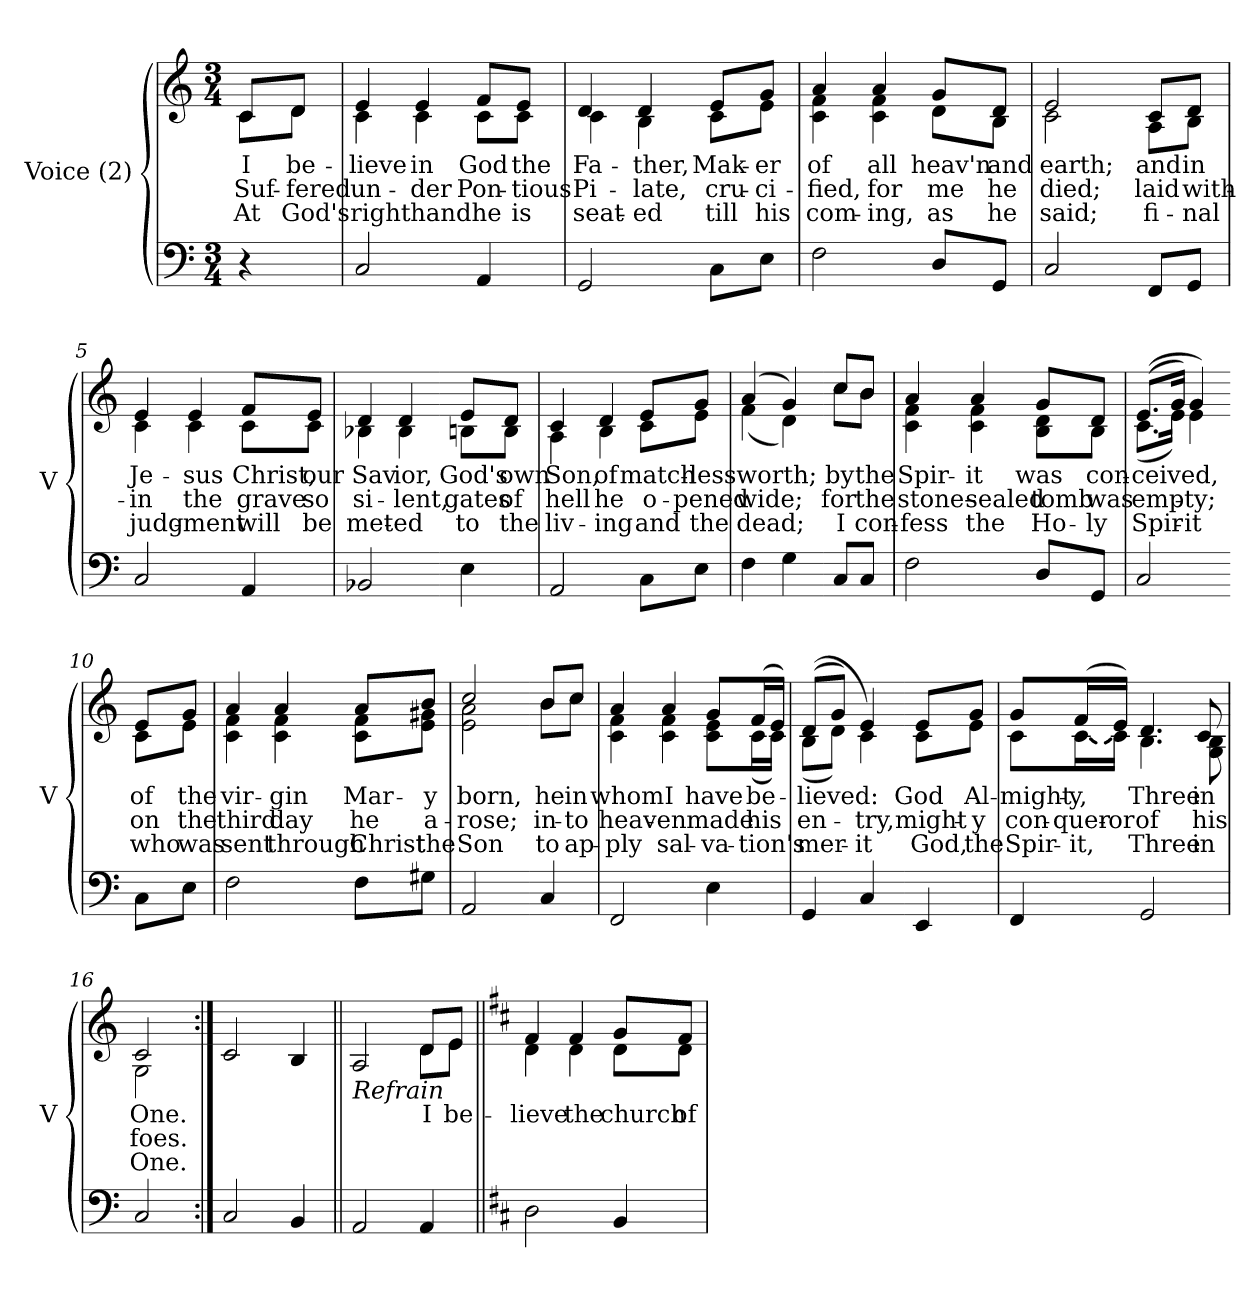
**kern	**kern	**text	**text	**text
*part2	*part1	*part1	*part1	*part1
*staff2	*staff1	*staff1	*staff1	*staff1
*I"Voice (2)	*I"Voice (2)	*	*	*
*I'V	*I'V	*	*	*
*clefF4	*clefG2	*	*	*
*k[]	*k[]	*	*	*
*M3/4	*M3/4	*	*	*
=	=	=	=	=
!	!LO:TX:b:i:t=Verse	!	!	!
!	!	!LO:LY:b	!LO:LY:b	!LO:LY:b
*	*^	*	*	*
4r	8c/L	8c\L	I	Suf-	At
!	!	!	!LO:LY:b	!LO:LY:b	!LO:LY:b
.	8d/J	8d\J	be-	-fered	God's
=1	=1	=1	=1	=1	=1
!	!	!	!LO:LY:b	!LO:LY:b	!LO:LY:b
2C/	4e/	4c\	-lieve	un-	right
!	!	!	!LO:LY:b	!LO:LY:b	!LO:LY:b
.	4e/	4c\	in	-der	hand
!	!	!	!LO:LY:b	!LO:LY:b	!LO:LY:b
4AA/	8f/L	8c\L	God	Pon-	he
!	!	!	!LO:LY:b	!LO:LY:b	!LO:LY:b
.	8e/J	8c\J	the	-tious	is
=2	=2	=2	=2	=2	=2
!	!	!	!LO:LY:b	!LO:LY:b	!LO:LY:b
2GG/	4d/	4c\	Fa-	Pi-	seat-
!	!	!	!LO:LY:b	!LO:LY:b	!LO:LY:b
.	4d/	4B\	-ther,	-late,	-ed
!!LO:LB:g=z	!!
=2X1-	=2X1-	=2X1-	=2X1-	=2X1-	=2X1-
!	!	!	!LO:LY:b	!LO:LY:b	!LO:LY:b
8C\L	8e/L	8c\L	Mak-	cru-	till
!	!	!	!LO:LY:b	!LO:LY:b	!LO:LY:b
8E\J	8g/J	8e\J	-er	-ci-	his
=3	=3	=3	=3	=3	=3
!	!	!	!LO:LY:b	!LO:LY:b	!LO:LY:b
2F\	4a/	4c\ 4f\	of	-fied,	com-
!	!	!	!LO:LY:b	!LO:LY:b	!LO:LY:b
.	4a/	4c\ 4f\	all	for	-ing,
!	!	!	!LO:LY:b	!LO:LY:b	!LO:LY:b
8D/L	8g/L	8d\L	heav'n	me	as
!	!	!	!LO:LY:b	!LO:LY:b	!LO:LY:b
8GG/J	8d/J	8B\J	and	he	he
=4	=4	=4	=4	=4	=4
!	!	!	!LO:LY:b	!LO:LY:b	!LO:LY:b
2C/	2e/	2c\	earth;	died;	said;
!!LO:LB:g=z	!!
=4X2-	=4X2-	=4X2-	=4X2-	=4X2-	=4X2-
!	!	!	!LO:LY:b	!LO:LY:b	!LO:LY:b
8FF/L	8c/L	8A\L	and	laid	fi-
!	!	!	!LO:LY:b	!LO:LY:b	!LO:LY:b
8GG/J	8d/J	8B\J	in	with-	-nal
=5	=5	=5	=5	=5	=5
!	!	!	!LO:LY:b	!LO:LY:b	!LO:LY:b
2C/	4e/	4c\	Je-	-in	judg-
!	!	!	!LO:LY:b	!LO:LY:b	!LO:LY:b
.	4e/	4c\	-sus	the	-ment
!	!	!	!LO:LY:b	!LO:LY:b	!LO:LY:b
4AA/	8f/L	8c\L	Christ,	grave	will
!	!	!	!LO:LY:b	!LO:LY:b	!LO:LY:b
.	8e/J	8c\J	our	so	be
=6	=6	=6	=6	=6	=6
!	!	!	!LO:LY:b	!LO:LY:b	!LO:LY:b
2BB-X/	4d/	4B-X\	Sav	si-	met-
!	!	!	!LO:LY:b	!LO:LY:b	!LO:LY:b
.	4d/	4B-\	ior,	-lent,	-ed
!!LO:LB:g=z	!!
=6X3-	=6X3-	=6X3-	=6X3-	=6X3-	=6X3-
!	!	!	!LO:LY:b	!LO:LY:b	!LO:LY:b
4E\	8e/L	8B\L	God's	gates	to
!	!	!	!LO:LY:b	!LO:LY:b	!LO:LY:b
.	8d/J	8B\J	own	of	the
=7	=7	=7	=7	=7	=7
!	!	!	!LO:LY:b	!LO:LY:b	!LO:LY:b
2AA/	4c/	4A\	Son,	hell	liv-
!	!	!	!LO:LY:b	!LO:LY:b	!LO:LY:b
.	4d/	4B\	of	he	-ing
!	!	!	!LO:LY:b	!LO:LY:b	!LO:LY:b
8C\L	8e/L	8c\L	match-	o-	and
!	!	!	!LO:LY:b	!LO:LY:b	!LO:LY:b
8E\J	8g/J	8e\J	-less	-pened	the
=8	=8	=8	=8	=8	=8
!	!	!	!LO:LY:b	!LO:LY:b	!LO:LY:b
4F\	(>4a/	(<4f\	worth;	wide;	dead;
4G\	4g/)	4d\)	.	.	.
!!LO:LB:g=z	!!
=8X4-	=8X4-	=8X4-	=8X4-	=8X4-	=8X4-
!	!	!	!LO:LY:b	!LO:LY:b	!LO:LY:b
8C/L	8cc/L	8cc\L	by	for	I
!	!	!	!LO:LY:b	!LO:LY:b	!LO:LY:b
8C/J	8b/J	8b\J	the	the	con-
=9	=9	=9	=9	=9	=9
!	!	!	!LO:LY:b	!LO:LY:b	!LO:LY:b
2F\	4a/	4c\ 4f\	Spir-	stone–	-fess
!	!	!	!LO:LY:b	!LO:LY:b	!LO:LY:b
.	4a/	4c\ 4f\	-it	sealed	the
!	!	!	!LO:LY:b	!LO:LY:b	!LO:LY:b
8D/L	8g/L	8B\ 8d\L	was	tomb	Ho-
!	!	!	!LO:LY:b	!LO:LY:b	!LO:LY:b
8GG/J	8d/J	8B\J	con-	was	-ly
=10	=10	=10	=10	=10	=10
!	!	!	!LO:LY:b	!LO:LY:b	!LO:LY:b
2C/	(>(>8.e/L	(<8.c\L	-ceived,	emp-	Spir-
.	16g/Jk)	16e\Jk)	.	.	.
!	!	!	!	!LO:LY:b	!LO:LY:b
.	4g/)	4e\	.	-ty;	-it
!!LO:LB:g=z	!!
=10X5-	=10X5-	=10X5-	=10X5-	=10X5-	=10X5-
!	!	!	!LO:LY:b	!LO:LY:b	!LO:LY:b
8C\L	8e/L	8c\L	of	on	who
!	!	!	!LO:LY:b	!LO:LY:b	!LO:LY:b
8E\J	8g/J	8e\J	the	the	was
=11	=11	=11	=11	=11	=11
!	!	!	!LO:LY:b	!LO:LY:b	!LO:LY:b
2F\	4a/	4c\ 4f\	vir-	third	sent
!	!	!	!LO:LY:b	!LO:LY:b	!LO:LY:b
.	4a/	4c\ 4f\	-gin	day	through
!	!	!	!LO:LY:b	!LO:LY:b	!LO:LY:b
8F\L	8a/L	8c\ 8f\L	Mar-	he	Christ
!	!	!	!LO:LY:b	!LO:LY:b	!LO:LY:b
8G#X\J	8b/J	8e\ 8g#X\J	-y	a-	the
=12	=12	=12	=12	=12	=12
!	!	!	!LO:LY:b	!LO:LY:b	!LO:LY:b
2AA/	2cc/	2e\ 2a\	born,	-rose;	Son
!!LO:LB:g=z	!!
=12X6-	=12X6-	=12X6-	=12X6-	=12X6-	=12X6-
!	!	!	!LO:LY:b	!LO:LY:b	!LO:LY:b
4C/	8b/L	8b\L	he	in-	to
!	!	!	!LO:LY:b	!LO:LY:b	!LO:LY:b
.	8cc/J	8cc\J	in	-to	ap-
=13	=13	=13	=13	=13	=13
!	!	!	!LO:LY:b	!LO:LY:b	!LO:LY:b
2FF/	4a/	4c\ 4f\	whom	heav-	-ply
!	!	!	!LO:LY:b	!LO:LY:b	!LO:LY:b
.	4a/	4c\ 4f\	I	-en	sal-
!	!	!	!LO:LY:b	!LO:LY:b	!LO:LY:b
4E\	8g/L	8c\ 8e\L	have	made	-va-
!	!	!	!LO:LY:b	!LO:LY:b	!LO:LY:b
.	(>16f/L	(<16c\L	be-	his	-tion's
.	16e/JJ)	16c\JJ)	.	.	.
=14	=14	=14	=14	=14	=14
!	!	!	!LO:LY:b	!LO:LY:b	!LO:LY:b
4GG/	(>(>8d/L	(<8B\L	-lieved:	en-	mer-
.	8g/J)	8d\J)	.	.	.
!	!	!	!	!LO:LY:b	!LO:LY:b
4C/	4e/)	4c\	.	-try,	-it
!!LO:LB:g=z	!!
=14X7-	=14X7-	=14X7-	=14X7-	=14X7-	=14X7-
!	!	!	!LO:LY:b	!LO:LY:b	!LO:LY:b
4EE/	8e/L	8c\L	God	might-	God,
!	!	!	!LO:LY:b	!LO:LY:b	!LO:LY:b
.	8g/J	8e\J	Al-	-y	the
=15	=15	=15	=15	=15	=15
!	!	!	!LO:LY:b	!LO:LY:b	!LO:LY:b
4FF/	8g/L	8c\L	-might-	con-	Spir-
!	!	!LO:T:dash	!LO:LY:b	!LO:LY:b	!LO:LY:b
.	(>16f/L	[16c\L	-y,	-quer-	-it,
!	!	!	!	!LO:LY:b	!
.	16e/JJ)	16c\JJ]	.	-or	.
!	!	!	!LO:LY:b	!LO:LY:b	!LO:LY:b
2GG/	4.d/	4.B\	Three	of	Three
!	!	!	!LO:LY:b	!LO:LY:b	!LO:LY:b
.	8c/	8G\ 8B\	in	his	in
=16	=16	=16	=16	=16	=16
!	!	!	!LO:LY:b	!LO:LY:b	!LO:LY:b
2C/	2c/	2G\	One.	foes.	One.
*	*v	*v	*	*	*
!!LO:LB:g=z
=17:|!	=17:|!	=17:|!	=17:|!	=17:|!
2C/	2c/	.	.	.
4BB/	4B/	.	.	.
!!LO:LB:g=z
=18||	=18||	=18||	=18||	=18||
*	*^	*	*	*
!	!LO:TX:b:i:t=Refrain	!	!	!	!
2AA/	2A/	2ryy	.	.	.
!	!	!	!LO:LY:b	!	!
4AA/	8d/L	8d\L	I	.	.
!	!	!	!LO:LY:b	!	!
.	8e/J	8e\J	be-	.	.
=19||	=19||	=19||	=19||	=19||	=19||
*k[f#c#]	*k[f#c#]	*	*	*	*
!	!	!	!LO:LY:b	!	!
2D\	4f#/	4d\	-lieve	.	.
!	!	!	!LO:LY:b	!	!
.	4f#/	4d\	the	.	.
!	!	!	!LO:LY:b	!	!
4BB/	8g/L	8d\L	church	.	.
!	!	!	!LO:LY:b	!	!
.	8f#/J	8d\J	of	.	.
*	*v	*v	*	*	*
=	=	=	=	=
*-	*-	*-	*-	*-
